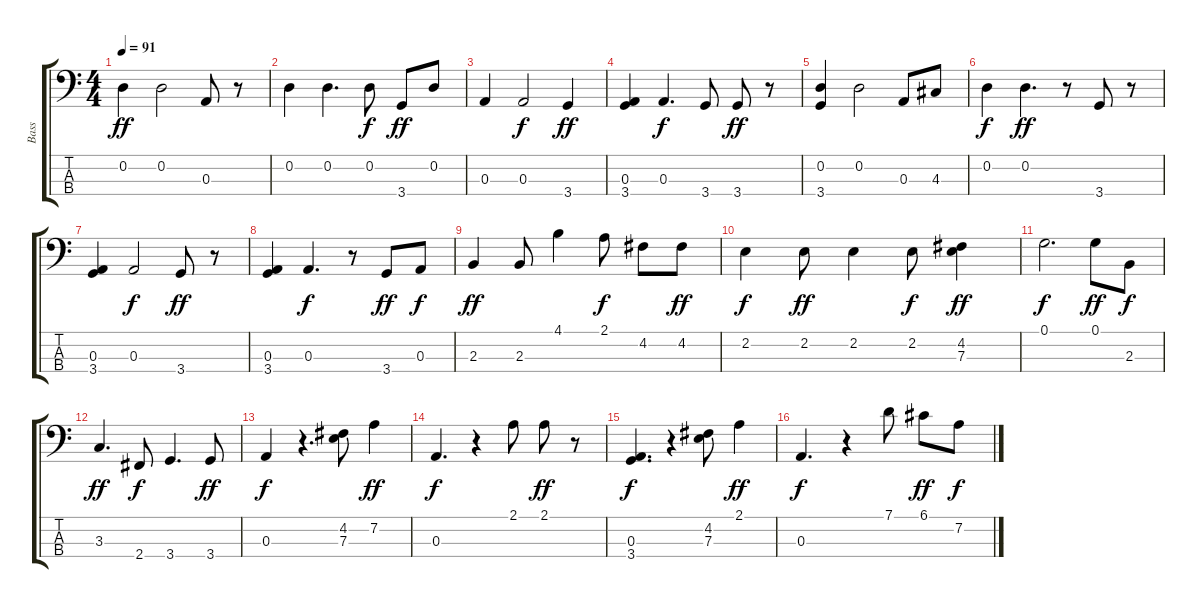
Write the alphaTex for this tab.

\track ("Bass" "Bass") {instrument electricbassfinger}
\staff {score tabs}
\tuning (G2 D2 A1 E1) {hide}
\ts (4 4)
\tempo 91
\clef f4
\ks c
0.2.4{dy ff} 0.2.2 0.3.8 r.8 |
0.2.4 0.2.4{d} 0.2.8{dy f} 3.4.8{dy ff} 0.2.8 |
0.3.4 0.3.2{dy f} 3.4.4{dy ff} |
(0.3 3.4).4 0.3.4{d dy f} 3.4.8 3.4.8{dy ff} r.8 |
(0.2 3.4).4 0.2.2 0.3.8 4.3.8 |
0.2.4{dy f} 0.2.4{d dy ff} r.8 3.4.8 r.8 |
(0.3 3.4).4 0.3.2{dy f} 3.4.8{dy ff} r.8 |
(0.3 3.4).4 0.3.4{d dy f} r.8 3.4.8{dy ff} 0.3.8{dy f} |
2.3.4{dy ff} 2.3.8 4.1.4 2.1.8{dy f} 4.2.8 4.2.8{dy ff} |
2.2.4{dy f} 2.2.8{dy ff} 2.2.4 2.2.8{dy f} (4.2 7.3).4{dy ff} |
0.1.2{d dy f} 0.1.8{dy ff} 2.3.8{dy f} |
3.3.4{d dy ff} 2.4.8{dy f} 3.4.4{d} 3.4.8{dy ff} |
0.3.4{dy f} r.4{d} (4.2 7.3).8 7.2.4{dy ff} |
0.3.4{d dy f} r.4 2.1.8 2.1.8{dy ff} r.8 |
(0.3 3.4).4{d dy f} r.4 (4.2 7.3).8 2.1.4{dy ff} |
0.3.4{d dy f} r.4 7.1.8 6.1.8{dy ff} 7.2.8{dy f}
